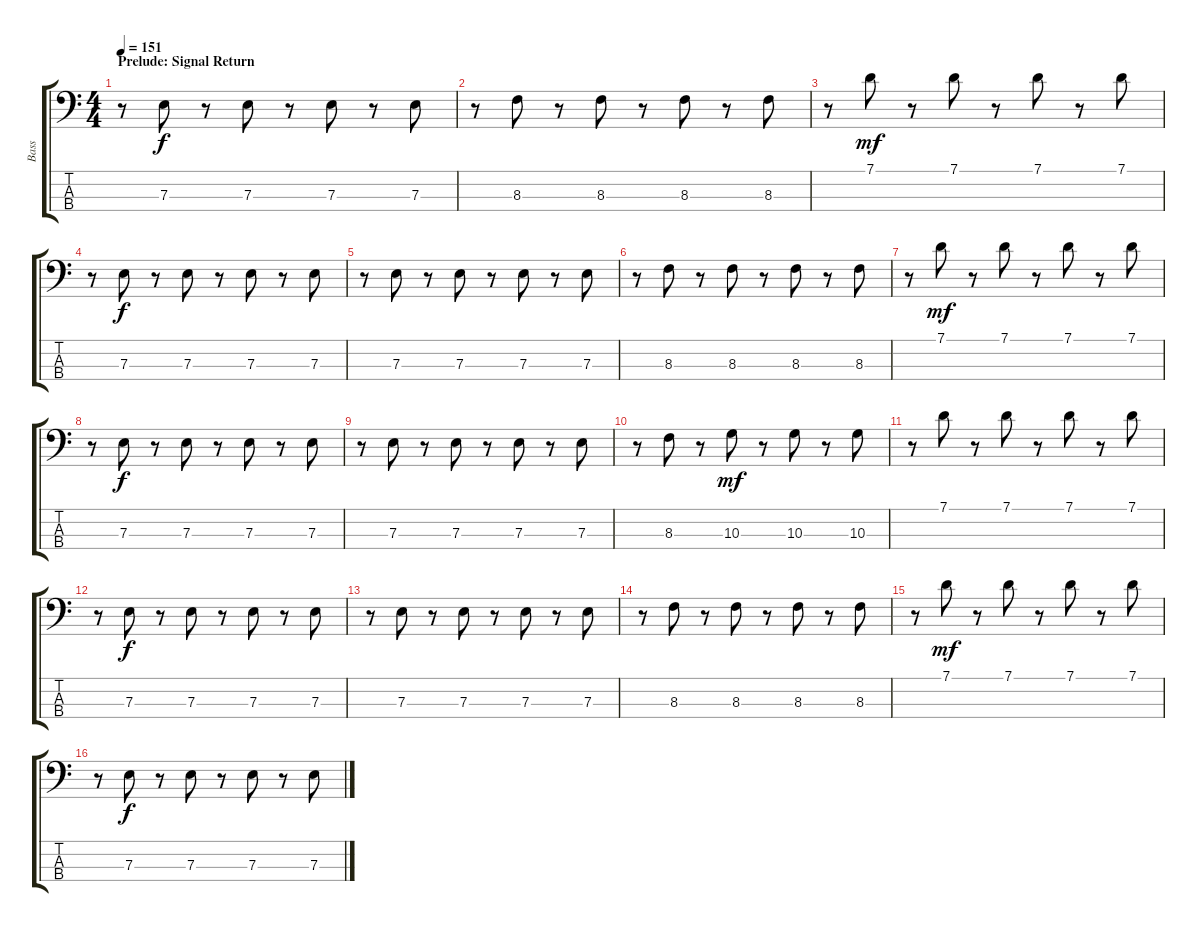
\track ("Bass" "Bass") {instrument electricbassfinger}
\staff {score tabs}
\tuning (G2 D2 A1 E1) {hide}
\ts (4 4)
\section ("" "Prelude: Signal Return")
\tempo 151
\clef f4
\ks c
r.8{dy f instrument electricbassfinger} 7.3.8 r.8 7.3.8 r.8 7.3.8 r.8 7.3.8 |
r.8 8.3.8 r.8 8.3.8 r.8 8.3.8 r.8 8.3.8 |
r.8 7.1.8{dy mf} r.8 7.1.8 r.8 7.1.8 r.8 7.1.8 |
r.8 7.3.8{dy f} r.8 7.3.8 r.8 7.3.8 r.8 7.3.8 |
r.8 7.3.8 r.8 7.3.8 r.8 7.3.8 r.8 7.3.8 |
r.8 8.3.8 r.8 8.3.8 r.8 8.3.8 r.8 8.3.8 |
r.8 7.1.8{dy mf} r.8 7.1.8 r.8 7.1.8 r.8 7.1.8 |
r.8 7.3.8{dy f} r.8 7.3.8 r.8 7.3.8 r.8 7.3.8 |
r.8 7.3.8 r.8 7.3.8 r.8 7.3.8 r.8 7.3.8 |
r.8 8.3.8 r.8 10.3.8{dy mf} r.8 10.3.8 r.8 10.3.8 |
r.8 7.1.8 r.8 7.1.8 r.8 7.1.8 r.8 7.1.8 |
r.8 7.3.8{dy f} r.8 7.3.8 r.8 7.3.8 r.8 7.3.8 |
r.8 7.3.8 r.8 7.3.8 r.8 7.3.8 r.8 7.3.8 |
r.8 8.3.8 r.8 8.3.8 r.8 8.3.8 r.8 8.3.8 |
r.8 7.1.8{dy mf} r.8 7.1.8 r.8 7.1.8 r.8 7.1.8 |
r.8 7.3.8{dy f} r.8 7.3.8 r.8 7.3.8 r.8 7.3.8
